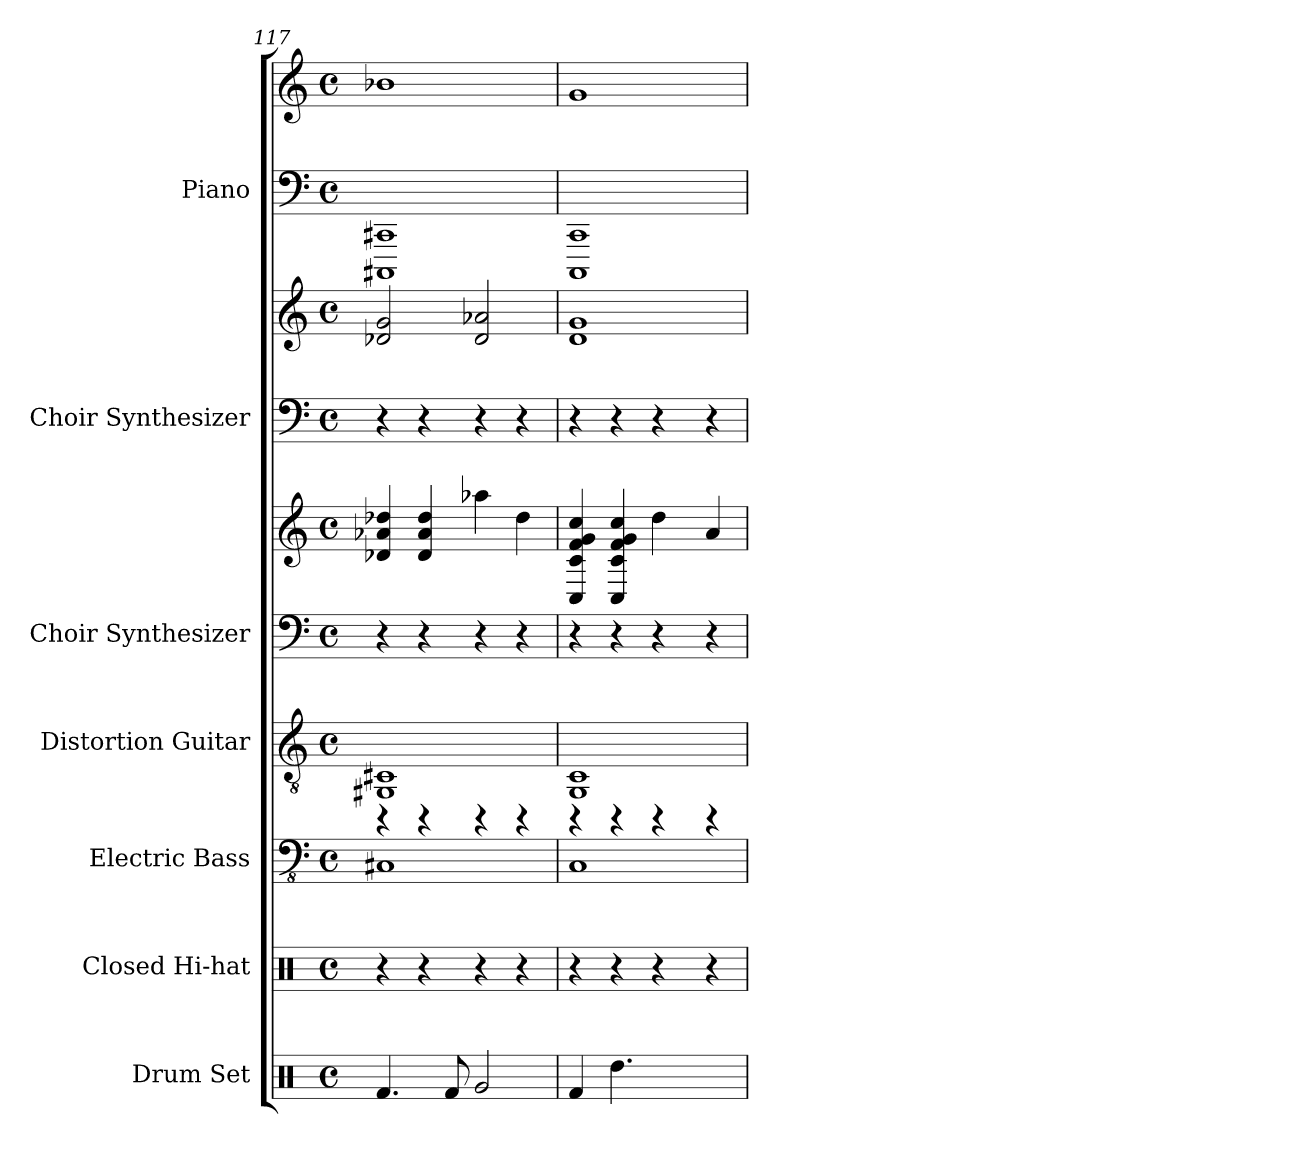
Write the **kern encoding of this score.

**kern	**kern	**kern	**kern	**kern	**kern	**kern	**kern	**kern	**kern
*part7	*part6	*part5	*part4	*part3	*part3	*part2	*part2	*part1	*part1
*staff10	*staff9	*staff8	*staff7	*staff6	*staff5	*staff4	*staff3	*staff2	*staff1
*I"Drum Set	*I"Closed Hi-hat	*I"Electric Bass	*I"Distortion Guitar	*I"Choir Synthesizer	*	*I"Choir Synthesizer	*	*I"Piano	*
*I'Drums	*I'Cl HH	*I'El. B.	*I'Dist. Guit.	*I'Synth.	*	*I'Synth.	*	*I'Pno.	*
*clefX	*clefX	*clefFv4	*clefGv2	*clefF4	*clefG2	*clefF4	*clefG2	*clefF4	*clefG2
*k[]	*k[]	*k[]	*k[]	*k[]	*k[]	*k[]	*k[]	*k[]	*k[]
*M4/4	*M4/4	*M4/4	*M4/4	*M4/4	*M4/4	*M4/4	*M4/4	*M4/4	*M4/4
*met(c)	*met(c)	*met(c)	*met(c)	*met(c)	*met(c)	*met(c)	*met(c)	*met(c)	*met(c)
=117	=117	=117	=117	=117	=117	=117	=117	=117	=117
*	*	*	*^	*	*	*	*	*	*
4.Rf	4r	1CC#X	1C#X 1GG#X	4r	4r	4a-X 4d-X 4dd-X	4r	2d-X 2g	1CC#X 1CCC#X	1b-X
.	4r	.	.	4r	4r	4dd- 4a- 4d-	4r	.	.	.
8Rf	.	.	.	.	.	.	.	.	.	.
2Rg	4r	.	.	4r	4r	4aa-X	4r	2a-X 2d-	.	.
.	4r	.	.	4r	4r	4dd-	4r	.	.	.
=118	=118	=118	=118	=118	=118	=118	=118	=118	=118	=118
4Rf	4r	1CC	1C 1GG	4r	4r	4g 4f 4cc 4c 4C	4r	1g 1d	1CC 1CCC	1g
4.Rdd	4r	.	.	4r	4r	4g 4f 4cc 4C 4c	4r	.	.	.
.	4r	.	.	4r	4r	4dd	4r	.	.	.
4.R	.	.	.	.	.	.	.	.	.	.
.	4r	.	.	4r	4r	4a	4r	.	.	.
*	*	*	*v	*v	*	*	*	*	*	*
=	=	=	=	=	=	=	=	=	=
*-	*-	*-	*-	*-	*-	*-	*-	*-	*-
